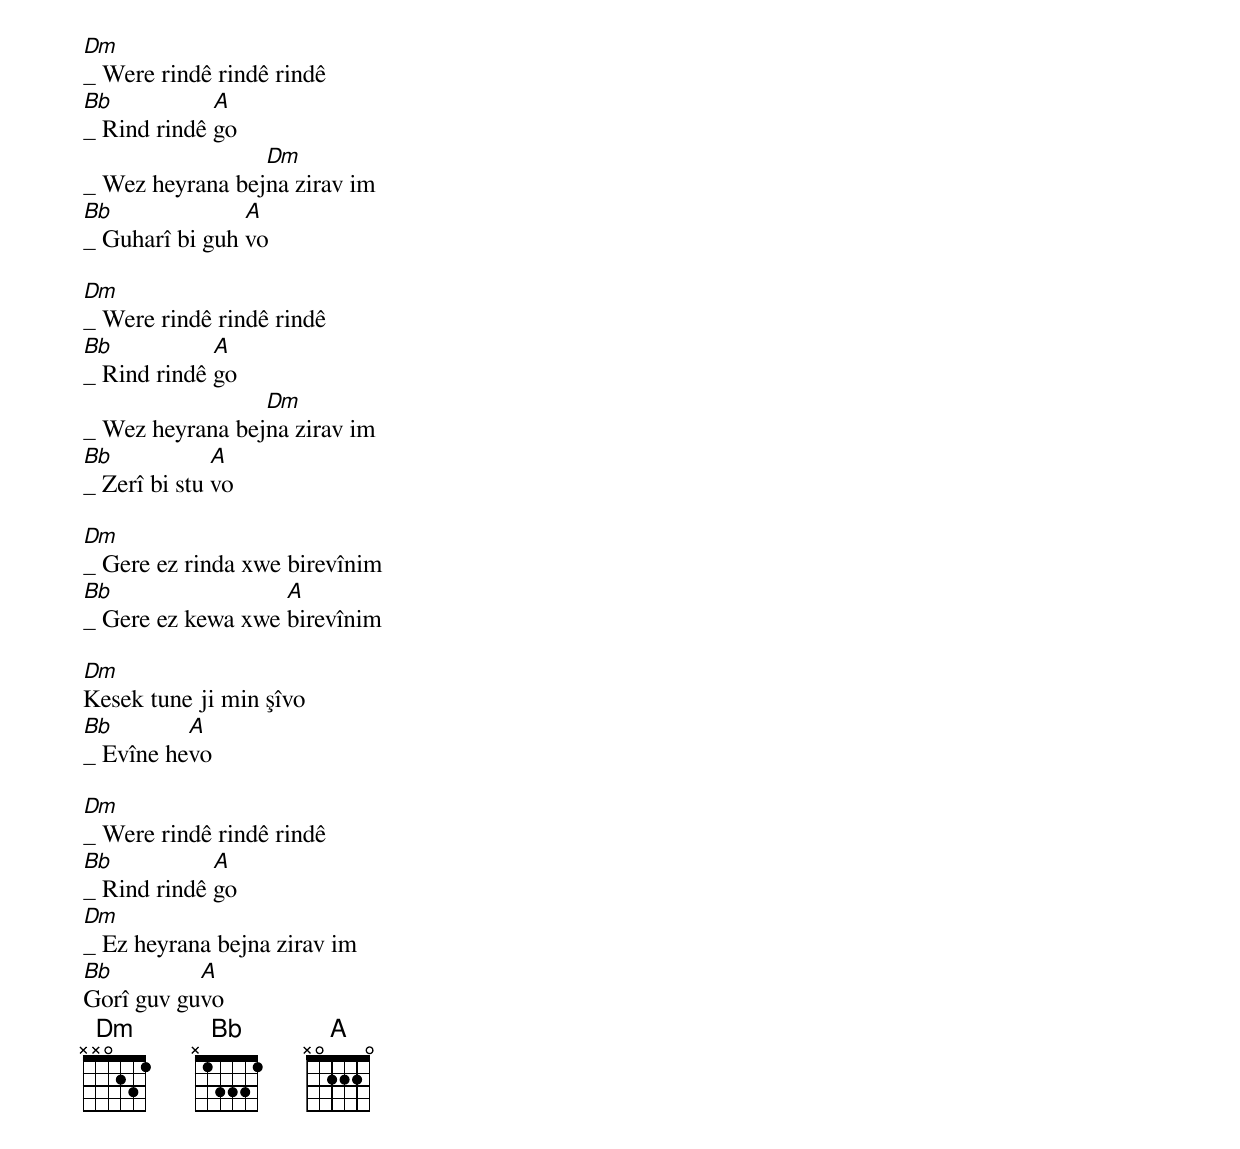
Dm
_ Were rindê rindê rindê
Bb           A
_ Rind rindê go
                 Dm
_ Wez heyrana bejna zirav im
Bb              A
_ Guharî bi guh vo

Dm
_ Were rindê rindê rindê
Bb           A
_ Rind rindê go
                 Dm
_ Wez heyrana bejna zirav im
Bb            A
_ Zerî bi stu vo

Dm
_ Gere ez rinda xwe birevînim
Bb                 A
_ Gere ez kewa xwe birevînim

Dm
Kesek tune ji min şîvo
Bb        A
_ Evîne hevo

Dm
_ Were rindê rindê rindê
Bb           A
_ Rind rindê go
Dm
_ Ez heyrana bejna zirav im
Bb         A
Gorî guv guvo
